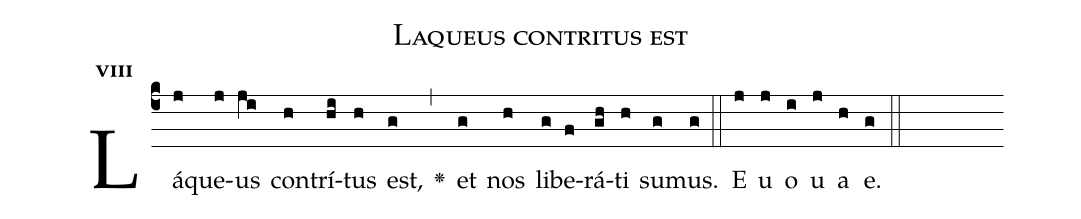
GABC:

name:Laqueus contritus est;
office-part:Antiphona;
mode:8;
%%
initial-style: 1;
name: Laqueus contritus est;
book: Antiphonae & Responsoria/Tomus III, p. 73;
occasion: Psalterium Hebdomada III Feria II;
office-part: Vesperae Ant 2;
user-notes: ;
commentary: ;
annotation: 8g;
centering-scheme: english;
fontsize: 12;
font: OFLSortsMillGoudy;
height: 11;
width: 4.5;
%%
(c4)Lá(j)que(j)us(ji) con(h)trí(hi)tus(h) est,(g) <v>\greheightstar</v>(,) et(g) nos(h) li(g)be(f)rá(gh)ti(h) su(g)mus.(g) (::)
E(j) u(j) o(i) u(j) a(h) e.(g) (::)
